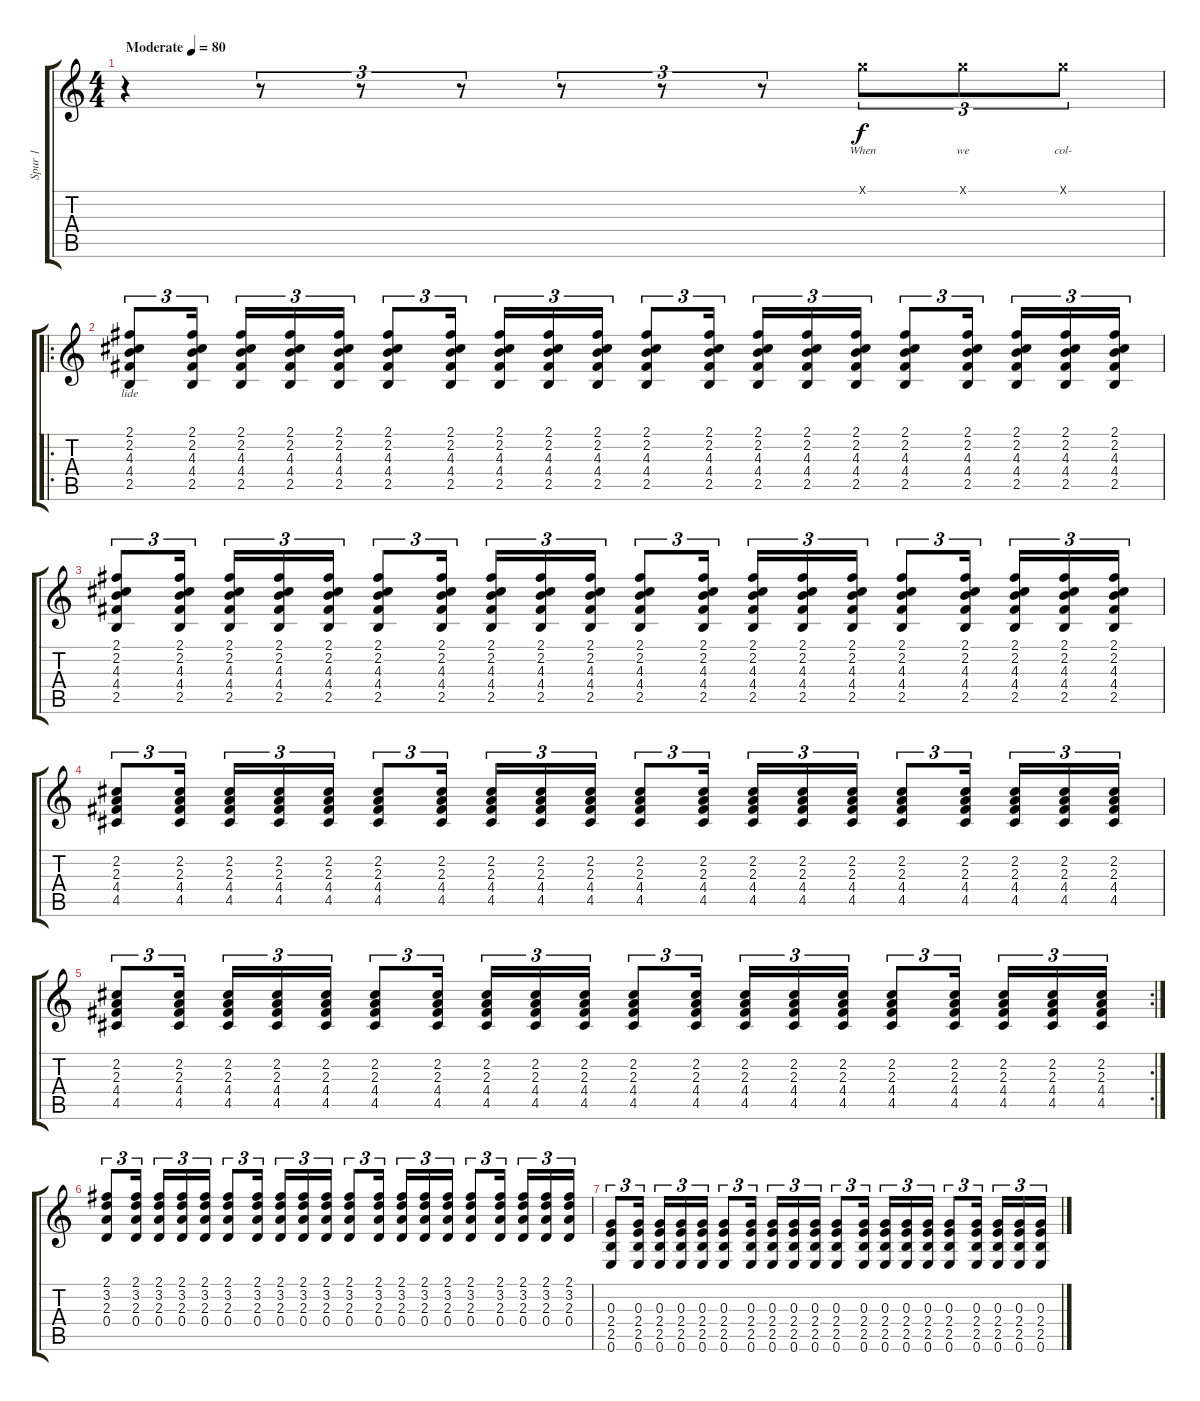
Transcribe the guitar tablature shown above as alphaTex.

\track ("Spur 1" "Spur 1") {instrument acousticguitarsteel}
\staff {score tabs}
\tuning (E4 B3 G3 D3 A2 E2) {hide}
\ts (4 4)
\tempo (80 "Moderate")
\clef g2
\ks c
r.4{dy f instrument acousticguitarsteel} r.8{tu (3 2)} r.8{tu (3 2)} r.8{tu (3 2)} r.8{tu (3 2)} r.8{tu (3 2)} r.8{tu (3 2)} 3.1{x}.8{tu (3 2) lyrics (0 "When") lyrics (1 "") lyrics (2 "") lyrics (3 "") lyrics (4 "") volume 0 instrument acousticguitarsteel} 3.1{x}.8{tu (3 2) lyrics (0 "we") lyrics (1 "") lyrics (2 "") lyrics (3 "") lyrics (4 "")} 3.1{x}.8{tu (3 2) lyrics (0 "col-") lyrics (1 "") lyrics (2 "") lyrics (3 "") lyrics (4 "")} |
\ro
(2.1 2.2 4.3 4.4 2.5).8{tu (3 2) lyrics (0 "lide") lyrics (1 "") lyrics (2 "") lyrics (3 "") lyrics (4 "") volume 13} (2.1 2.2 4.3 4.4 2.5).16{tu (3 2) beam splitsecondary} (2.1 2.2 4.3 4.4 2.5).16{tu (3 2)} (2.1 2.2 4.3 4.4 2.5).16{tu (3 2)} (2.1 2.2 4.3 4.4 2.5).16{tu (3 2)} (2.1 2.2 4.3 4.4 2.5).8{tu (3 2)} (2.1 2.2 4.3 4.4 2.5).16{tu (3 2) beam splitsecondary} (2.1 2.2 4.3 4.4 2.5).16{tu (3 2)} (2.1 2.2 4.3 4.4 2.5).16{tu (3 2)} (2.1 2.2 4.3 4.4 2.5).16{tu (3 2)} (2.1 2.2 4.3 4.4 2.5).8{tu (3 2)} (2.1 2.2 4.3 4.4 2.5).16{tu (3 2) beam splitsecondary} (2.1 2.2 4.3 4.4 2.5).16{tu (3 2)} (2.1 2.2 4.3 4.4 2.5).16{tu (3 2)} (2.1 2.2 4.3 4.4 2.5).16{tu (3 2)} (2.1 2.2 4.3 4.4 2.5).8{tu (3 2)} (2.1 2.2 4.3 4.4 2.5).16{tu (3 2) beam splitsecondary} (2.1 2.2 4.3 4.4 2.5).16{tu (3 2)} (2.1 2.2 4.3 4.4 2.5).16{tu (3 2)} (2.1 2.2 4.3 4.4 2.5).16{tu (3 2)} |
(2.1 2.2 4.3 4.4 2.5).8{tu (3 2)} (2.1 2.2 4.3 4.4 2.5).16{tu (3 2) beam splitsecondary} (2.1 2.2 4.3 4.4 2.5).16{tu (3 2)} (2.1 2.2 4.3 4.4 2.5).16{tu (3 2)} (2.1 2.2 4.3 4.4 2.5).16{tu (3 2)} (2.1 2.2 4.3 4.4 2.5).8{tu (3 2)} (2.1 2.2 4.3 4.4 2.5).16{tu (3 2) beam splitsecondary} (2.1 2.2 4.3 4.4 2.5).16{tu (3 2)} (2.1 2.2 4.3 4.4 2.5).16{tu (3 2)} (2.1 2.2 4.3 4.4 2.5).16{tu (3 2)} (2.1 2.2 4.3 4.4 2.5).8{tu (3 2)} (2.1 2.2 4.3 4.4 2.5).16{tu (3 2) beam splitsecondary} (2.1 2.2 4.3 4.4 2.5).16{tu (3 2)} (2.1 2.2 4.3 4.4 2.5).16{tu (3 2)} (2.1 2.2 4.3 4.4 2.5).16{tu (3 2)} (2.1 2.2 4.3 4.4 2.5).8{tu (3 2)} (2.1 2.2 4.3 4.4 2.5).16{tu (3 2) beam splitsecondary} (2.1 2.2 4.3 4.4 2.5).16{tu (3 2)} (2.1 2.2 4.3 4.4 2.5).16{tu (3 2)} (2.1 2.2 4.3 4.4 2.5).16{tu (3 2)} |
(2.2 2.3 4.4 4.5).8{tu (3 2)} (2.2 2.3 4.4 4.5).16{tu (3 2) beam splitsecondary} (2.2 2.3 4.4 4.5).16{tu (3 2)} (2.2 2.3 4.4 4.5).16{tu (3 2)} (2.2 2.3 4.4 4.5).16{tu (3 2)} (2.2 2.3 4.4 4.5).8{tu (3 2)} (2.2 2.3 4.4 4.5).16{tu (3 2) beam splitsecondary} (2.2 2.3 4.4 4.5).16{tu (3 2)} (2.2 2.3 4.4 4.5).16{tu (3 2)} (2.2 2.3 4.4 4.5).16{tu (3 2)} (2.2 2.3 4.4 4.5).8{tu (3 2)} (2.2 2.3 4.4 4.5).16{tu (3 2) beam splitsecondary} (2.2 2.3 4.4 4.5).16{tu (3 2)} (2.2 2.3 4.4 4.5).16{tu (3 2)} (2.2 2.3 4.4 4.5).16{tu (3 2)} (2.2 2.3 4.4 4.5).8{tu (3 2)} (2.2 2.3 4.4 4.5).16{tu (3 2) beam splitsecondary} (2.2 2.3 4.4 4.5).16{tu (3 2)} (2.2 2.3 4.4 4.5).16{tu (3 2)} (2.2 2.3 4.4 4.5).16{tu (3 2)} |
\rc 2
(2.2 2.3 4.4 4.5).8{tu (3 2)} (2.2 2.3 4.4 4.5).16{tu (3 2) beam splitsecondary} (2.2 2.3 4.4 4.5).16{tu (3 2)} (2.2 2.3 4.4 4.5).16{tu (3 2)} (2.2 2.3 4.4 4.5).16{tu (3 2)} (2.2 2.3 4.4 4.5).8{tu (3 2)} (2.2 2.3 4.4 4.5).16{tu (3 2) beam splitsecondary} (2.2 2.3 4.4 4.5).16{tu (3 2)} (2.2 2.3 4.4 4.5).16{tu (3 2)} (2.2 2.3 4.4 4.5).16{tu (3 2)} (2.2 2.3 4.4 4.5).8{tu (3 2)} (2.2 2.3 4.4 4.5).16{tu (3 2) beam splitsecondary} (2.2 2.3 4.4 4.5).16{tu (3 2)} (2.2 2.3 4.4 4.5).16{tu (3 2)} (2.2 2.3 4.4 4.5).16{tu (3 2)} (2.2 2.3 4.4 4.5).8{tu (3 2)} (2.2 2.3 4.4 4.5).16{tu (3 2) beam splitsecondary} (2.2 2.3 4.4 4.5).16{tu (3 2)} (2.2 2.3 4.4 4.5).16{tu (3 2)} (2.2 2.3 4.4 4.5).16{tu (3 2)} |
(2.1 3.2 2.3 0.4).8{tu (3 2)} (2.1 3.2 2.3 0.4).16{tu (3 2) beam splitsecondary} (2.1 3.2 2.3 0.4).16{tu (3 2)} (2.1 3.2 2.3 0.4).16{tu (3 2)} (2.1 3.2 2.3 0.4).16{tu (3 2)} (2.1 3.2 2.3 0.4).8{tu (3 2)} (2.1 3.2 2.3 0.4).16{tu (3 2) beam splitsecondary} (2.1 3.2 2.3 0.4).16{tu (3 2)} (2.1 3.2 2.3 0.4).16{tu (3 2)} (2.1 3.2 2.3 0.4).16{tu (3 2)} (2.1 3.2 2.3 0.4).8{tu (3 2)} (2.1 3.2 2.3 0.4).16{tu (3 2) beam splitsecondary} (2.1 3.2 2.3 0.4).16{tu (3 2)} (2.1 3.2 2.3 0.4).16{tu (3 2)} (2.1 3.2 2.3 0.4).16{tu (3 2)} (2.1 3.2 2.3 0.4).8{tu (3 2)} (2.1 3.2 2.3 0.4).16{tu (3 2) beam splitsecondary} (2.1 3.2 2.3 0.4).16{tu (3 2)} (2.1 3.2 2.3 0.4).16{tu (3 2)} (2.1 3.2 2.3 0.4).16{tu (3 2)} |
(0.3 2.4 2.5 0.6).8{tu (3 2)} (0.3 2.4 2.5 0.6).16{tu (3 2) beam splitsecondary} (0.3 2.4 2.5 0.6).16{tu (3 2)} (0.3 2.4 2.5 0.6).16{tu (3 2)} (0.3 2.4 2.5 0.6).16{tu (3 2)} (0.3 2.4 2.5 0.6).8{tu (3 2)} (0.3 2.4 2.5 0.6).16{tu (3 2) beam splitsecondary} (0.3 2.4 2.5 0.6).16{tu (3 2)} (0.3 2.4 2.5 0.6).16{tu (3 2)} (0.3 2.4 2.5 0.6).16{tu (3 2)} (0.3 2.4 2.5 0.6).8{tu (3 2)} (0.3 2.4 2.5 0.6).16{tu (3 2) beam splitsecondary} (0.3 2.4 2.5 0.6).16{tu (3 2)} (0.3 2.4 2.5 0.6).16{tu (3 2)} (0.3 2.4 2.5 0.6).16{tu (3 2)} (0.3 2.4 2.5 0.6).8{tu (3 2)} (0.3 2.4 2.5 0.6).16{tu (3 2) beam splitsecondary} (0.3 2.4 2.5 0.6).16{tu (3 2)} (0.3 2.4 2.5 0.6).16{tu (3 2)} (0.3 2.4 2.5 0.6).16{tu (3 2)}
